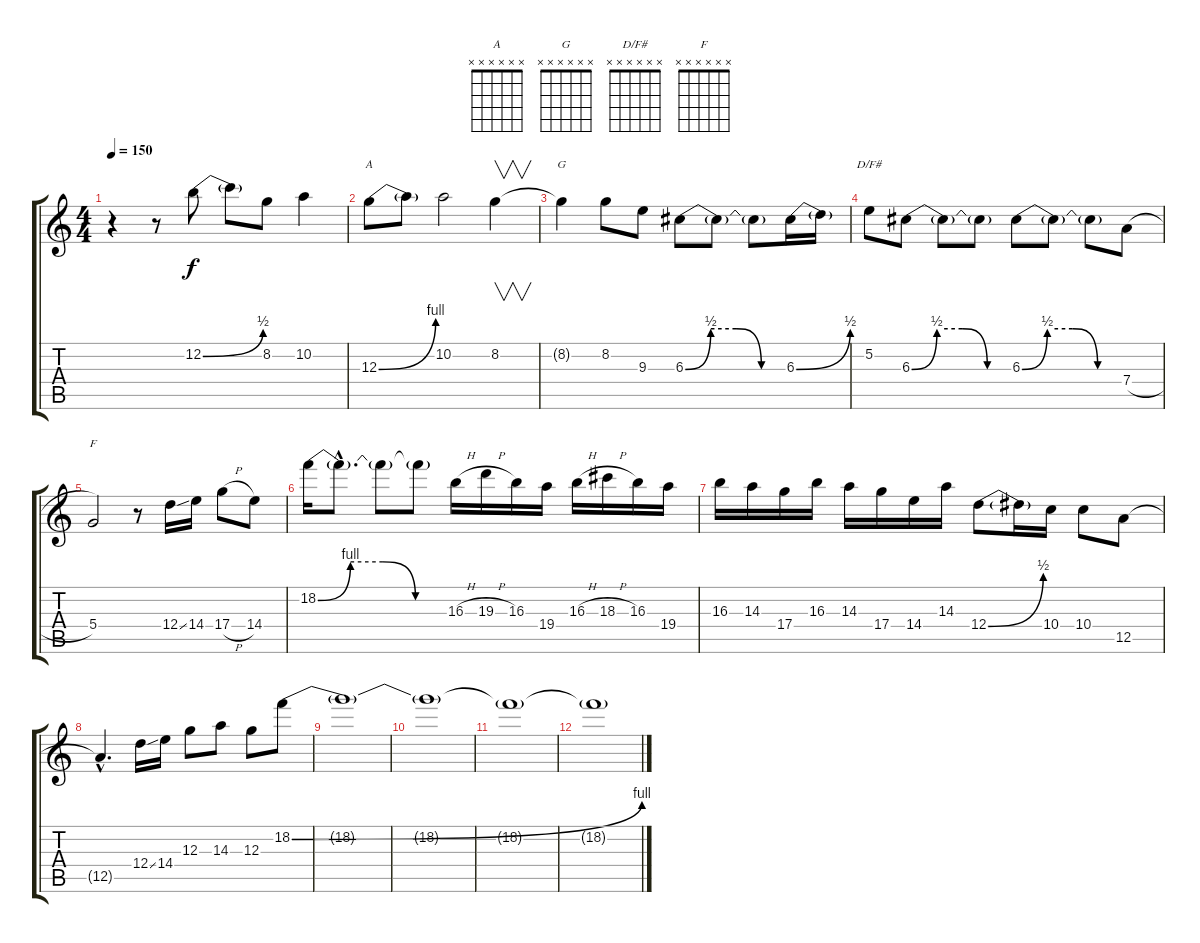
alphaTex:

\track "" {instrument distortionguitar}
\staff {score tabs}
\tuning (E4 B3 G3 D3 A2 E2) {hide}
\chord ("A" x x x x x x) {firstfret 0}
\chord ("G" x x x x x x) {firstfret 0}
\chord ("D/F#" x x x x x x) {firstfret 0}
\chord ("F" x x x x x x) {firstfret 0}
\ts (4 4)
\tempo 150
\clef g2
\ks c
r.4{dy f} r.8 12.2{be (bend 0 0 60 2)}.8 12.2{t}.8 8.2.8 10.2.4 |
12.3{be (bend 0 0 60 4)}.8{ch "A"} 12.3{t}.8 10.2.2 8.2.4{v} |
8.2{t}.4{ch "G"} 8.2.8 9.3.8 6.3{be (custom 0 0 15 2 30 2 45 0 60 0)}.8 6.3{t}.8 6.3{t}.8 6.3{be (bend 0 0 60 2)}.16 6.3{t}.16 |
5.2.8{ch "D/F#"} 6.3{be (custom 0 0 15 2 30 2 45 0 60 0)}.8 6.3{t}.8 6.3{t}.8 6.3{be (custom 0 0 15 2 30 2 45 0 60 0)}.8 6.3{t}.8 6.3{t}.8 7.4{h}.8 |
5.4.2{ch "F"} r.8 12.4{ss}.16 14.4.16 17.4{h}.8 14.4.8 |
18.2{be (custom 0 0 15 4 30 4 45 0 60 0)}.16 18.2{hac t}.8{d} 18.2{t}.8 18.2{t}.8 16.3{h}.16 19.3{h}.16 16.3.16 19.4.16 16.3{h}.16 18.3{h}.16 16.3.16 19.4.16 |
16.3.16 14.3.16 17.4.16 16.3.16 14.3.16 17.4.16 14.4.16 14.3.16 12.4{be (bend 0 0 60 2)}.8 12.4{t}.16 10.4.16 10.4.8 12.5.8 |
12.5{hac t}.4{d} 12.4{ss}.16 14.4.16 12.3.8 14.3.8 12.3.8 18.2{be (bend 0 0 60 4)}.8 |
18.2{t}.1 |
18.2{t}.1 |
18.2{t}.1 |
18.2{t}.1
